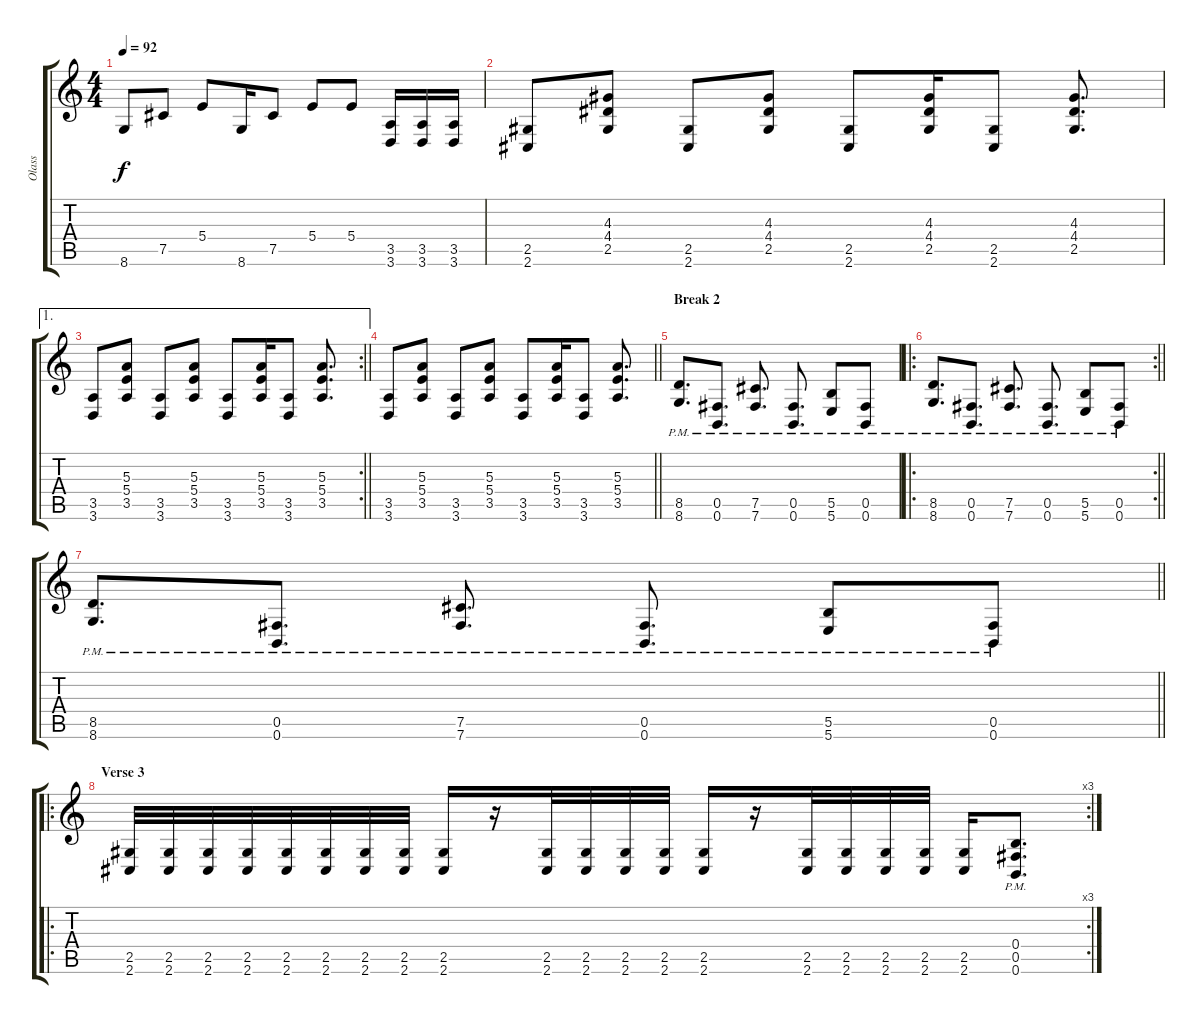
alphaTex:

\track ("Olass" "Olass") {instrument distortionguitar}
\staff {score tabs}
\tuning (Db4 Ab3 E3 B2 Gb2 B1) {hide}
\ts (4 4)
\tempo 92
\clef g2
\ks c
8.6.8{dy f} 7.5.8 5.4.8 8.6.16 7.5.8 5.4.8 5.4.8 (3.5 3.6).16 (3.5 3.6).16 (3.5 3.6).16 |
(2.5 2.6).8 (4.3 4.4 2.5).8 (2.5 2.6).8 (4.3 4.4 2.5).8 (2.5 2.6).8 (4.3 4.4 2.5).16 (2.5 2.6).8 (4.3 4.4 2.5).8{d} |
\ae 1
\rc 2
\barLineRight lightlight
(3.5 3.6).8 (5.3 5.4 3.5).8 (3.5 3.6).8 (5.3 5.4 3.5).8 (3.5 3.6).8 (5.3 5.4 3.5).16 (3.5 3.6).8 (5.3 5.4 3.5).8{d} |
\barLineRight lightlight
(3.5 3.6).8 (5.3 5.4 3.5).8 (3.5 3.6).8 (5.3 5.4 3.5).8 (3.5 3.6).8 (5.3 5.4 3.5).16 (3.5 3.6).8 (5.3 5.4 3.5).8{d} |
\section ("" "Break 2")
(8.5{pm} 8.6{pm}).8{d} (0.5{pm} 0.6{pm}).8{d} (7.5{pm} 7.6{pm}).8{d} (0.5{pm} 0.6{pm}).8{d} (5.5{pm} 5.6{pm}).8 (0.5{pm} 0.6{pm}).8 |
\ro
\rc 2
\barLineRight lightlight
(8.5{pm} 8.6{pm}).8{d} (0.5{pm} 0.6{pm}).8{d} (7.5{pm} 7.6{pm}).8{d} (0.5{pm} 0.6{pm}).8{d} (5.5{pm} 5.6{pm}).8 (0.5{pm} 0.6{pm}).8 |
\barLineRight lightlight
(8.5{pm} 8.6{pm}).8{d} (0.5{pm} 0.6{pm}).8{d} (7.5{pm} 7.6{pm}).8{d} (0.5{pm} 0.6{pm}).8{d} (5.5{pm} 5.6{pm}).8 (0.5{pm} 0.6{pm}).8 |
\ro
\rc 3
\section ("" "Verse 3")
(2.5 2.6).32 (2.5 2.6).32 (2.5 2.6).32 (2.5 2.6).32 (2.5 2.6).32 (2.5 2.6).32 (2.5 2.6).32 (2.5 2.6).32 (2.5 2.6).16 r.16 (2.5 2.6).32 (2.5 2.6).32 (2.5 2.6).32 (2.5 2.6).32 (2.5 2.6).16 r.16 (2.5 2.6).32 (2.5 2.6).32 (2.5 2.6).32 (2.5 2.6).32 (2.5 2.6).16 (0.4{pm} 0.5{pm} 0.6{pm}).8{d}
